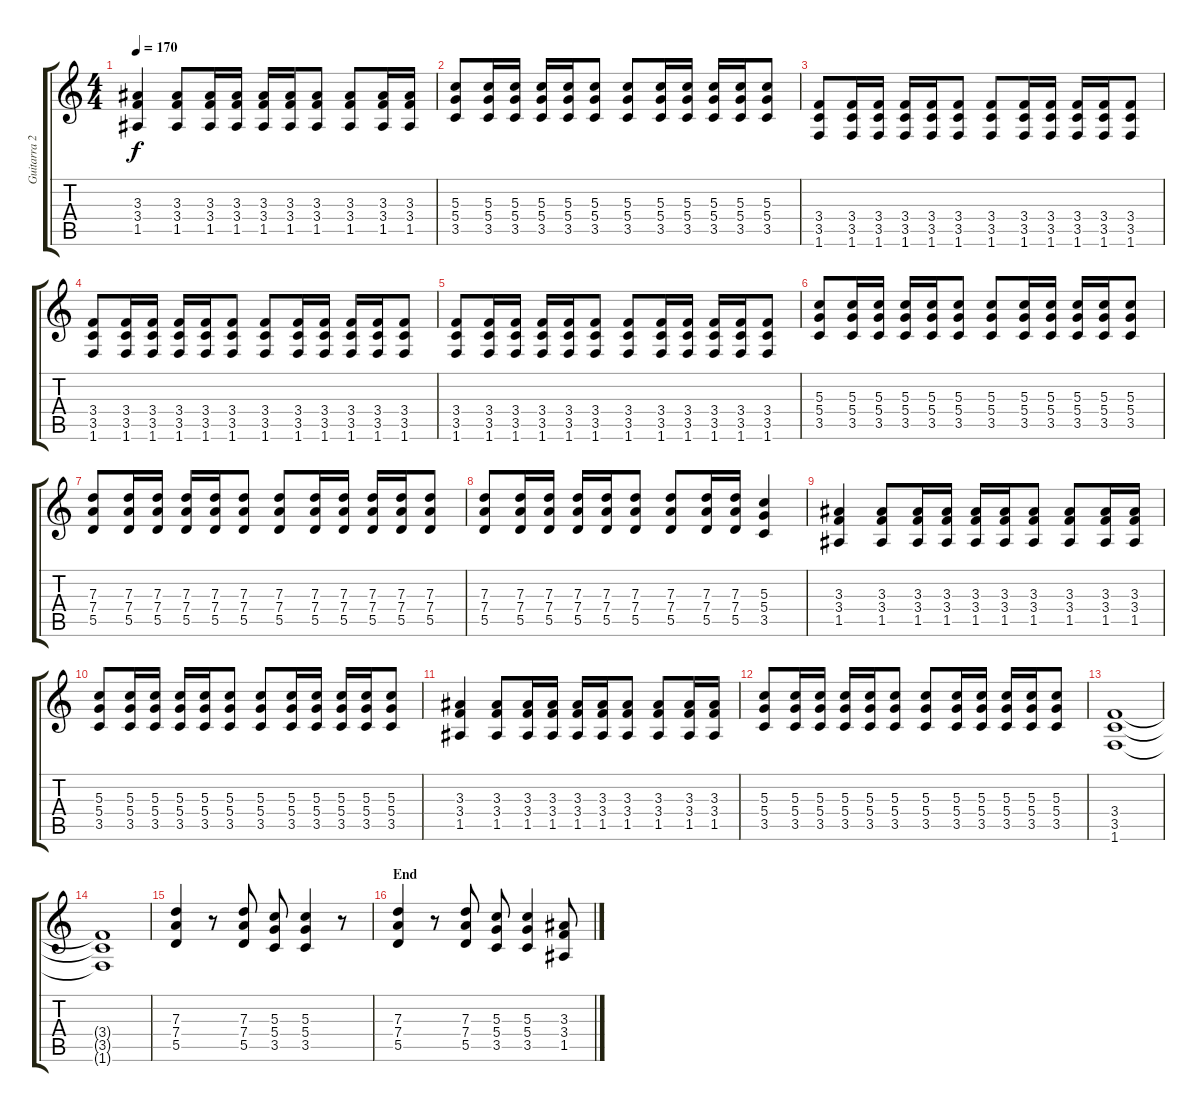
\track ("Guitarra 2 - Erik" "Guitarra 2") {instrument distortionguitar}
\staff {score tabs}
\tuning (E4 B3 G3 D3 A2 E2) {hide}
\ts (4 4)
\tempo 170
\clef g2
\ks c
(3.3 3.4 1.5).4{dy f} (3.3 3.4 1.5).8 (3.3 3.4 1.5).16 (3.3 3.4 1.5).16 (3.3 3.4 1.5).16 (3.3 3.4 1.5).16 (3.3 3.4 1.5).8 (3.3 3.4 1.5).8 (3.3 3.4 1.5).16 (3.3 3.4 1.5).16 |
(5.3 5.4 3.5).8 (5.3 5.4 3.5).16 (5.3 5.4 3.5).16 (5.3 5.4 3.5).16 (5.3 5.4 3.5).16 (5.3 5.4 3.5).8 (5.3 5.4 3.5).8 (5.3 5.4 3.5).16 (5.3 5.4 3.5).16 (5.3 5.4 3.5).16 (5.3 5.4 3.5).16 (5.3 5.4 3.5).8 |
(3.4 3.5 1.6).8 (3.4 3.5 1.6).16 (3.4 3.5 1.6).16 (3.4 3.5 1.6).16 (3.4 3.5 1.6).16 (3.4 3.5 1.6).8 (3.4 3.5 1.6).8 (3.4 3.5 1.6).16 (3.4 3.5 1.6).16 (3.4 3.5 1.6).16 (3.4 3.5 1.6).16 (3.4 3.5 1.6).8 |
(3.4 3.5 1.6).8 (3.4 3.5 1.6).16 (3.4 3.5 1.6).16 (3.4 3.5 1.6).16 (3.4 3.5 1.6).16 (3.4 3.5 1.6).8 (3.4 3.5 1.6).8 (3.4 3.5 1.6).16 (3.4 3.5 1.6).16 (3.4 3.5 1.6).16 (3.4 3.5 1.6).16 (3.4 3.5 1.6).8 |
(3.4 3.5 1.6).8 (3.4 3.5 1.6).16 (3.4 3.5 1.6).16 (3.4 3.5 1.6).16 (3.4 3.5 1.6).16 (3.4 3.5 1.6).8 (3.4 3.5 1.6).8 (3.4 3.5 1.6).16 (3.4 3.5 1.6).16 (3.4 3.5 1.6).16 (3.4 3.5 1.6).16 (3.4 3.5 1.6).8 |
(5.3 5.4 3.5).8 (5.3 5.4 3.5).16 (5.3 5.4 3.5).16 (5.3 5.4 3.5).16 (5.3 5.4 3.5).16 (5.3 5.4 3.5).8 (5.3 5.4 3.5).8 (5.3 5.4 3.5).16 (5.3 5.4 3.5).16 (5.3 5.4 3.5).16 (5.3 5.4 3.5).16 (5.3 5.4 3.5).8 |
(7.3 7.4 5.5).8 (7.3 7.4 5.5).16 (7.3 7.4 5.5).16 (7.3 7.4 5.5).16 (7.3 7.4 5.5).16 (7.3 7.4 5.5).8 (7.3 7.4 5.5).8 (7.3 7.4 5.5).16 (7.3 7.4 5.5).16 (7.3 7.4 5.5).16 (7.3 7.4 5.5).16 (7.3 7.4 5.5).8 |
(7.3 7.4 5.5).8 (7.3 7.4 5.5).16 (7.3 7.4 5.5).16 (7.3 7.4 5.5).16 (7.3 7.4 5.5).16 (7.3 7.4 5.5).8 (7.3 7.4 5.5).8 (7.3 7.4 5.5).16 (7.3 7.4 5.5).16 (5.3 5.4 3.5).4 |
(3.3 3.4 1.5).4 (3.3 3.4 1.5).8 (3.3 3.4 1.5).16 (3.3 3.4 1.5).16 (3.3 3.4 1.5).16 (3.3 3.4 1.5).16 (3.3 3.4 1.5).8 (3.3 3.4 1.5).8 (3.3 3.4 1.5).16 (3.3 3.4 1.5).16 |
(5.3 5.4 3.5).8 (5.3 5.4 3.5).16 (5.3 5.4 3.5).16 (5.3 5.4 3.5).16 (5.3 5.4 3.5).16 (5.3 5.4 3.5).8 (5.3 5.4 3.5).8 (5.3 5.4 3.5).16 (5.3 5.4 3.5).16 (5.3 5.4 3.5).16 (5.3 5.4 3.5).16 (5.3 5.4 3.5).8 |
(3.3 3.4 1.5).4 (3.3 3.4 1.5).8 (3.3 3.4 1.5).16 (3.3 3.4 1.5).16 (3.3 3.4 1.5).16 (3.3 3.4 1.5).16 (3.3 3.4 1.5).8 (3.3 3.4 1.5).8 (3.3 3.4 1.5).16 (3.3 3.4 1.5).16 |
(5.3 5.4 3.5).8 (5.3 5.4 3.5).16 (5.3 5.4 3.5).16 (5.3 5.4 3.5).16 (5.3 5.4 3.5).16 (5.3 5.4 3.5).8 (5.3 5.4 3.5).8 (5.3 5.4 3.5).16 (5.3 5.4 3.5).16 (5.3 5.4 3.5).16 (5.3 5.4 3.5).16 (5.3 5.4 3.5).8 |
(3.4 3.5 1.6).1 |
(3.4{t} 3.5{t} 1.6{t}).1 |
(7.3 7.4 5.5).4 r.8 (7.3 7.4 5.5).8 (5.3 5.4 3.5).8 (5.3 5.4 3.5).4 r.8 |
\section ("" "End")
(7.3 7.4 5.5).4 r.8 (7.3 7.4 5.5).8 (5.3 5.4 3.5).8 (5.3 5.4 3.5).4 (3.3 3.4 1.5).8
